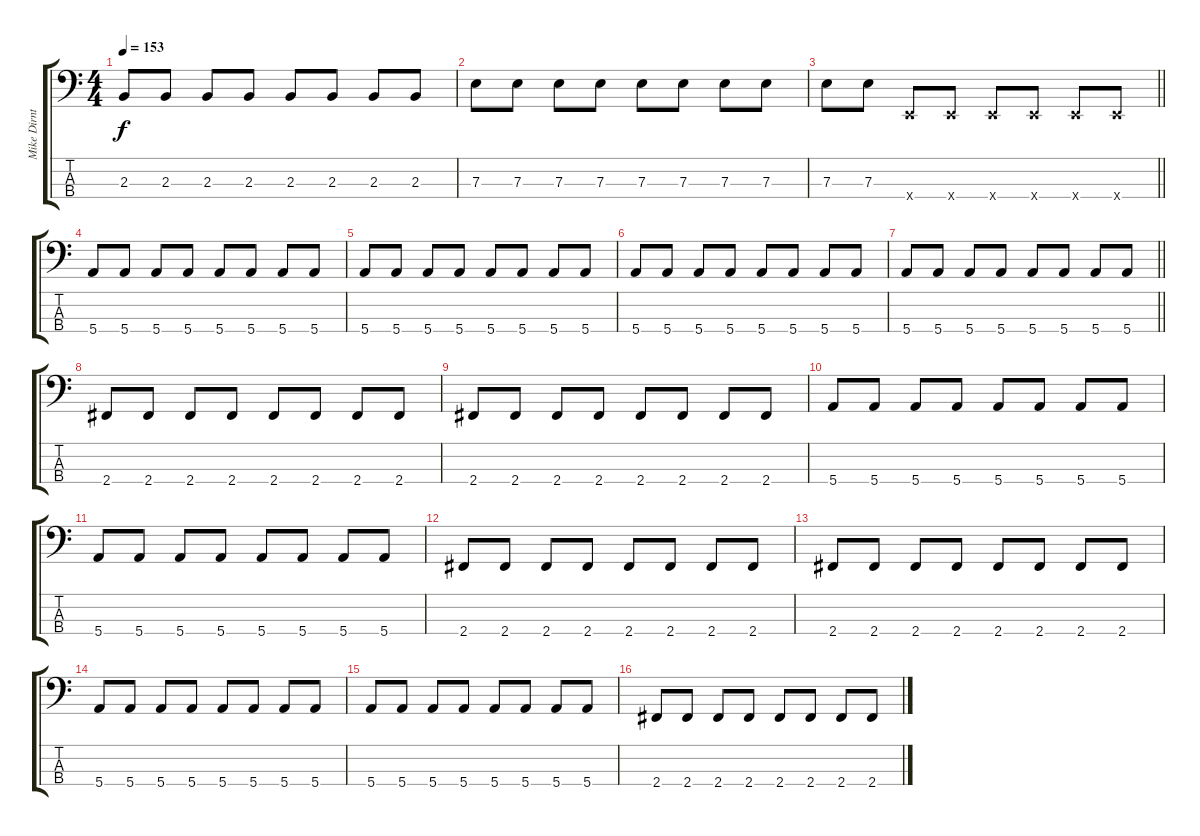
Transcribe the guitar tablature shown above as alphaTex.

\track ("Mike Dirnt" "Mike Dirnt") {instrument electricbassfinger}
\staff {score tabs}
\tuning (G2 D2 A1 E1) {hide}
\ts (4 4)
\tempo 153
\clef f4
\ks c
2.3.8{dy f} 2.3.8 2.3.8 2.3.8 2.3.8 2.3.8 2.3.8 2.3.8 |
7.3.8 7.3.8 7.3.8 7.3.8 7.3.8 7.3.8 7.3.8 7.3.8 |
\barLineRight lightlight
7.3.8 7.3.8 0.4{x}.8 0.4{x}.8 0.4{x}.8 0.4{x}.8 0.4{x}.8 0.4{x}.8 |
5.4.8 5.4.8 5.4.8 5.4.8 5.4.8 5.4.8 5.4.8 5.4.8 |
5.4.8 5.4.8 5.4.8 5.4.8 5.4.8 5.4.8 5.4.8 5.4.8 |
5.4.8 5.4.8 5.4.8 5.4.8 5.4.8 5.4.8 5.4.8 5.4.8 |
\barLineRight lightlight
5.4.8 5.4.8 5.4.8 5.4.8 5.4.8 5.4.8 5.4.8 5.4.8 |
2.4.8 2.4.8 2.4.8 2.4.8 2.4.8 2.4.8 2.4.8 2.4.8 |
2.4.8 2.4.8 2.4.8 2.4.8 2.4.8 2.4.8 2.4.8 2.4.8 |
5.4.8 5.4.8 5.4.8 5.4.8 5.4.8 5.4.8 5.4.8 5.4.8 |
5.4.8 5.4.8 5.4.8 5.4.8 5.4.8 5.4.8 5.4.8 5.4.8 |
2.4.8 2.4.8 2.4.8 2.4.8 2.4.8 2.4.8 2.4.8 2.4.8 |
2.4.8 2.4.8 2.4.8 2.4.8 2.4.8 2.4.8 2.4.8 2.4.8 |
5.4.8 5.4.8 5.4.8 5.4.8 5.4.8 5.4.8 5.4.8 5.4.8 |
5.4.8 5.4.8 5.4.8 5.4.8 5.4.8 5.4.8 5.4.8 5.4.8 |
2.4.8 2.4.8 2.4.8 2.4.8 2.4.8 2.4.8 2.4.8 2.4.8
